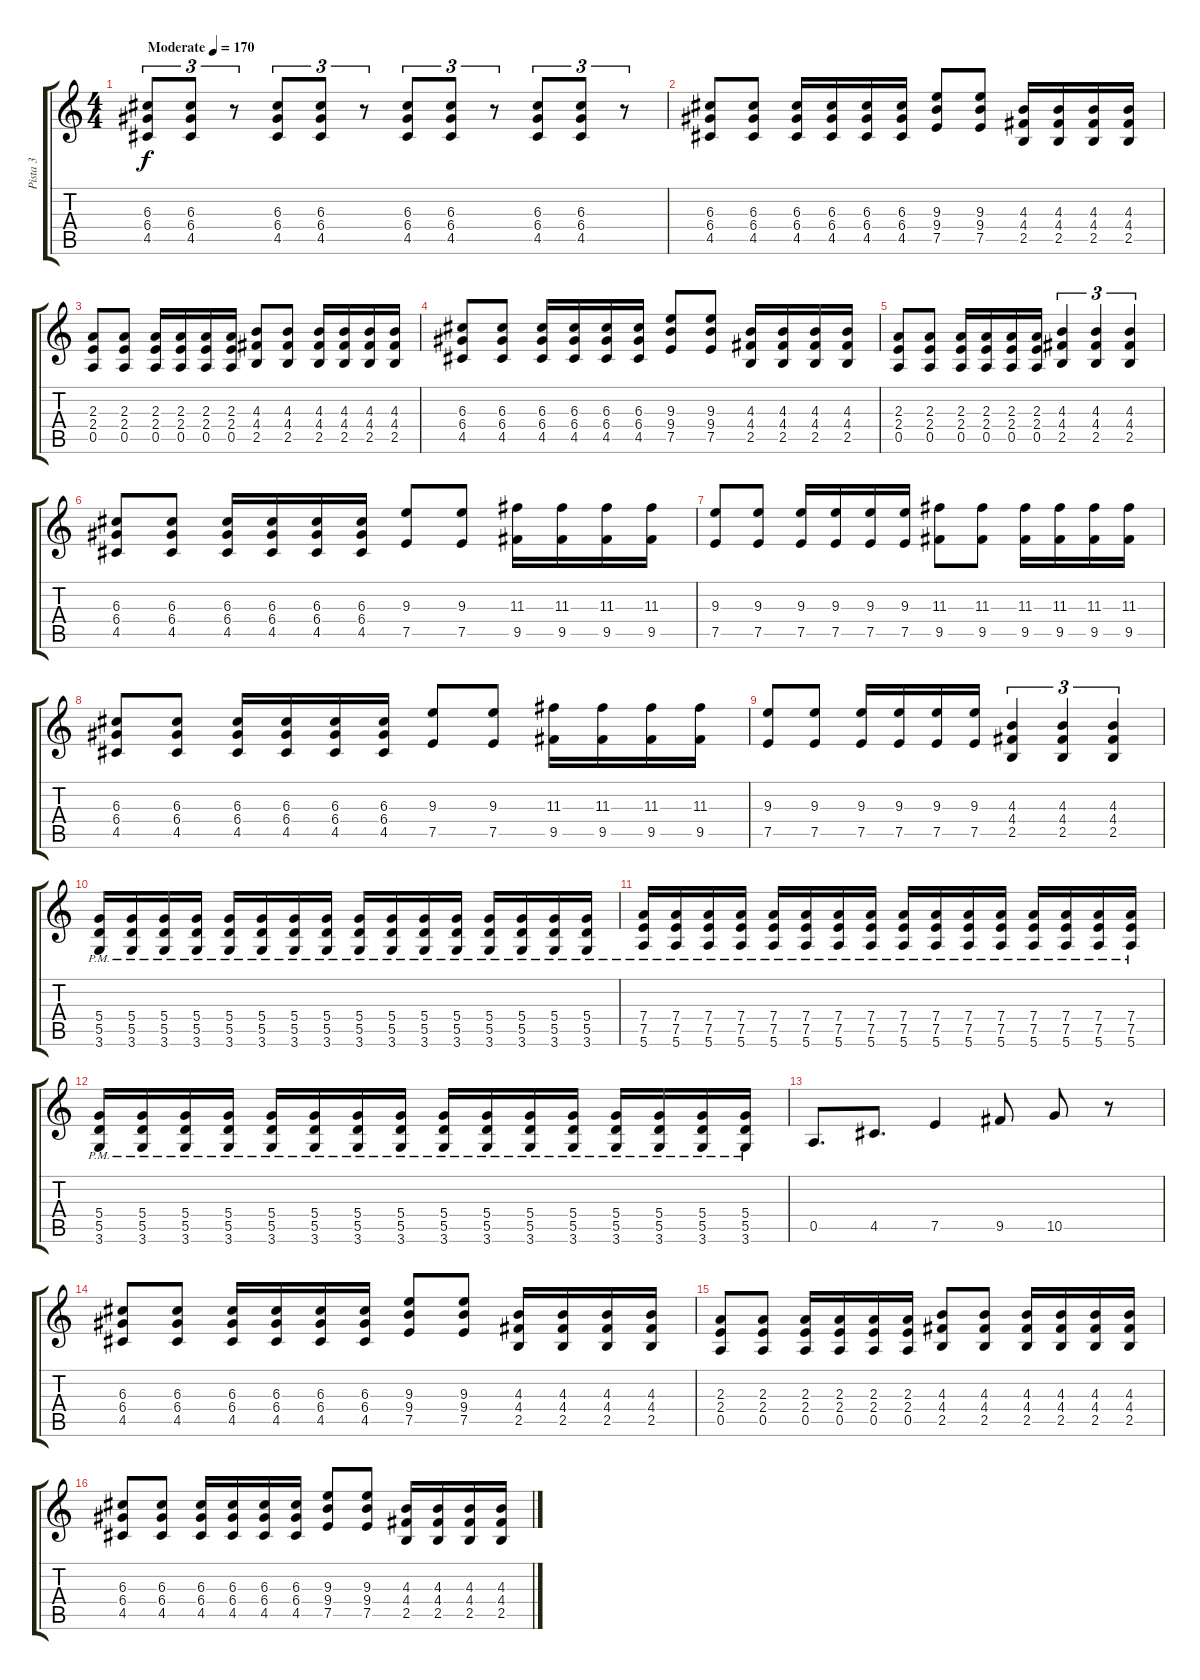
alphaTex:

\track ("Pista 3" "Pista 3") {instrument distortionguitar}
\staff {score tabs}
\tuning (E4 B3 G3 D3 A2 E2) {hide}
\ts (4 4)
\tempo (170 "Moderate")
\clef g2
\ks c
(6.3 6.4 4.5).8{tu (3 2) dy f instrument distortionguitar} (6.3 6.4 4.5).8{tu (3 2)} r.8{tu (3 2)} (6.3 6.4 4.5).8{tu (3 2)} (6.3 6.4 4.5).8{tu (3 2)} r.8{tu (3 2)} (6.3 6.4 4.5).8{tu (3 2)} (6.3 6.4 4.5).8{tu (3 2)} r.8{tu (3 2)} (6.3 6.4 4.5).8{tu (3 2)} (6.3 6.4 4.5).8{tu (3 2)} r.8{tu (3 2)} |
(6.3 6.4 4.5).8 (6.3 6.4 4.5).8 (6.3 6.4 4.5).16 (6.3 6.4 4.5).16 (6.3 6.4 4.5).16 (6.3 6.4 4.5).16 (9.3 9.4 7.5).8 (9.3 9.4 7.5).8 (4.3 4.4 2.5).16 (4.3 4.4 2.5).16 (4.3 4.4 2.5).16 (4.3 4.4 2.5).16 |
(2.3 2.4 0.5).8 (2.3 2.4 0.5).8 (2.3 2.4 0.5).16 (2.3 2.4 0.5).16 (2.3 2.4 0.5).16 (2.3 2.4 0.5).16 (4.3 4.4 2.5).8 (4.3 4.4 2.5).8 (4.3 4.4 2.5).16 (4.3 4.4 2.5).16 (4.3 4.4 2.5).16 (4.3 4.4 2.5).16 |
(6.3 6.4 4.5).8 (6.3 6.4 4.5).8 (6.3 6.4 4.5).16 (6.3 6.4 4.5).16 (6.3 6.4 4.5).16 (6.3 6.4 4.5).16 (9.3 9.4 7.5).8 (9.3 9.4 7.5).8 (4.3 4.4 2.5).16 (4.3 4.4 2.5).16 (4.3 4.4 2.5).16 (4.3 4.4 2.5).16 |
(2.3 2.4 0.5).8 (2.3 2.4 0.5).8 (2.3 2.4 0.5).16 (2.3 2.4 0.5).16 (2.3 2.4 0.5).16 (2.3 2.4 0.5).16 (4.3 4.4 2.5).4{tu (3 2)} (4.3 4.4 2.5).4{tu (3 2)} (4.3 4.4 2.5).4{tu (3 2)} |
(6.3 6.4 4.5).8 (6.3 6.4 4.5).8 (6.3 6.4 4.5).16 (6.3 6.4 4.5).16 (6.3 6.4 4.5).16 (6.3 6.4 4.5).16 (9.3 7.5).8 (9.3 7.5).8 (11.3 9.5).16 (11.3 9.5).16 (11.3 9.5).16 (11.3 9.5).16 |
(9.3 7.5).8 (9.3 7.5).8 (9.3 7.5).16 (9.3 7.5).16 (9.3 7.5).16 (9.3 7.5).16 (11.3 9.5).8 (11.3 9.5).8 (11.3 9.5).16 (11.3 9.5).16 (11.3 9.5).16 (11.3 9.5).16 |
(6.3 6.4 4.5).8 (6.3 6.4 4.5).8 (6.3 6.4 4.5).16 (6.3 6.4 4.5).16 (6.3 6.4 4.5).16 (6.3 6.4 4.5).16 (9.3 7.5).8 (9.3 7.5).8 (11.3 9.5).16 (11.3 9.5).16 (11.3 9.5).16 (11.3 9.5).16 |
(9.3 7.5).8 (9.3 7.5).8 (9.3 7.5).16 (9.3 7.5).16 (9.3 7.5).16 (9.3 7.5).16 (4.3 4.4 2.5).4{tu (3 2)} (4.3 4.4 2.5).4{tu (3 2)} (4.3 4.4 2.5).4{tu (3 2)} |
(5.4{pm} 5.5{pm} 3.6{pm}).16 (5.4{pm} 5.5{pm} 3.6{pm}).16 (5.4{pm} 5.5{pm} 3.6{pm}).16 (5.4{pm} 5.5{pm} 3.6{pm}).16 (5.4{pm} 5.5{pm} 3.6{pm}).16 (5.4{pm} 5.5{pm} 3.6{pm}).16 (5.4{pm} 5.5{pm} 3.6{pm}).16 (5.4{pm} 5.5{pm} 3.6{pm}).16 (5.4{pm} 5.5{pm} 3.6{pm}).16 (5.4{pm} 5.5{pm} 3.6{pm}).16 (5.4{pm} 5.5{pm} 3.6{pm}).16 (5.4{pm} 5.5{pm} 3.6{pm}).16 (5.4{pm} 5.5{pm} 3.6{pm}).16 (5.4{pm} 5.5{pm} 3.6{pm}).16 (5.4{pm} 5.5{pm} 3.6{pm}).16 (5.4{pm} 5.5{pm} 3.6{pm}).16 |
(7.4{pm} 7.5{pm} 5.6{pm}).16 (7.4{pm} 7.5{pm} 5.6{pm}).16 (7.4{pm} 7.5{pm} 5.6{pm}).16 (7.4{pm} 7.5{pm} 5.6{pm}).16 (7.4{pm} 7.5{pm} 5.6{pm}).16 (7.4{pm} 7.5{pm} 5.6{pm}).16 (7.4{pm} 7.5{pm} 5.6{pm}).16 (7.4{pm} 7.5{pm} 5.6{pm}).16 (7.4{pm} 7.5{pm} 5.6{pm}).16 (7.4{pm} 7.5{pm} 5.6{pm}).16 (7.4{pm} 7.5{pm} 5.6{pm}).16 (7.4{pm} 7.5{pm} 5.6{pm}).16 (7.4{pm} 7.5{pm} 5.6{pm}).16 (7.4{pm} 7.5{pm} 5.6{pm}).16 (7.4{pm} 7.5{pm} 5.6{pm}).16 (7.4{pm} 7.5{pm} 5.6{pm}).16 |
(5.4{pm} 5.5{pm} 3.6{pm}).16 (5.4{pm} 5.5{pm} 3.6{pm}).16 (5.4{pm} 5.5{pm} 3.6{pm}).16 (5.4{pm} 5.5{pm} 3.6{pm}).16 (5.4{pm} 5.5{pm} 3.6{pm}).16 (5.4{pm} 5.5{pm} 3.6{pm}).16 (5.4{pm} 5.5{pm} 3.6{pm}).16 (5.4{pm} 5.5{pm} 3.6{pm}).16 (5.4{pm} 5.5{pm} 3.6{pm}).16 (5.4{pm} 5.5{pm} 3.6{pm}).16 (5.4{pm} 5.5{pm} 3.6{pm}).16 (5.4{pm} 5.5{pm} 3.6{pm}).16 (5.4{pm} 5.5{pm} 3.6{pm}).16 (5.4{pm} 5.5{pm} 3.6{pm}).16 (5.4{pm} 5.5{pm} 3.6{pm}).16 (5.4{pm} 5.5{pm} 3.6{pm}).16 |
0.5.8{d} 4.5.8{d} 7.5.4 9.5.8 10.5.8 r.8 |
(6.3 6.4 4.5).8 (6.3 6.4 4.5).8 (6.3 6.4 4.5).16 (6.3 6.4 4.5).16 (6.3 6.4 4.5).16 (6.3 6.4 4.5).16 (9.3 9.4 7.5).8 (9.3 9.4 7.5).8 (4.3 4.4 2.5).16 (4.3 4.4 2.5).16 (4.3 4.4 2.5).16 (4.3 4.4 2.5).16 |
(2.3 2.4 0.5).8 (2.3 2.4 0.5).8 (2.3 2.4 0.5).16 (2.3 2.4 0.5).16 (2.3 2.4 0.5).16 (2.3 2.4 0.5).16 (4.3 4.4 2.5).8 (4.3 4.4 2.5).8 (4.3 4.4 2.5).16 (4.3 4.4 2.5).16 (4.3 4.4 2.5).16 (4.3 4.4 2.5).16 |
(6.3 6.4 4.5).8 (6.3 6.4 4.5).8 (6.3 6.4 4.5).16 (6.3 6.4 4.5).16 (6.3 6.4 4.5).16 (6.3 6.4 4.5).16 (9.3 9.4 7.5).8 (9.3 9.4 7.5).8 (4.3 4.4 2.5).16 (4.3 4.4 2.5).16 (4.3 4.4 2.5).16 (4.3 4.4 2.5).16
